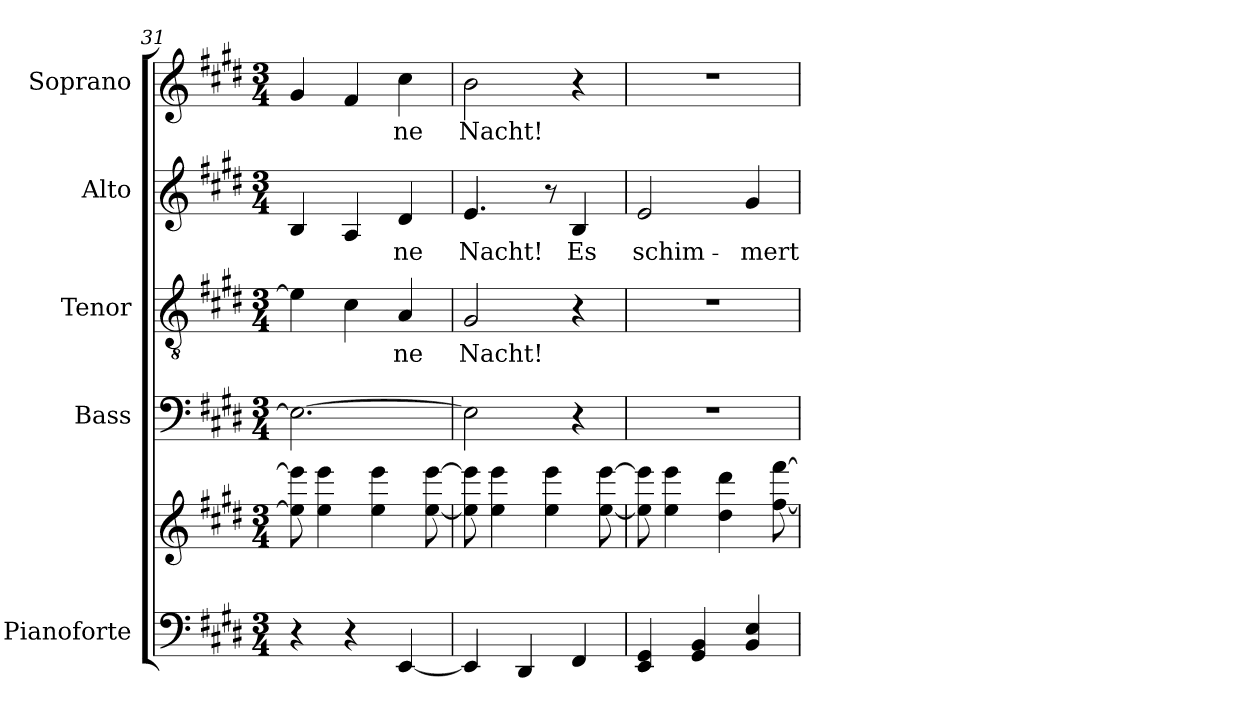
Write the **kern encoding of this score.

**kern	**kern	**kern	**kern	**text	**kern	**text	**kern	**text
*part5	*part5	*part4	*part3	*part3	*part2	*part2	*part1	*part1
*staff6	*staff5	*staff4	*staff3	*staff3	*staff2	*staff2	*staff1	*staff1
*I"Pianoforte	*	*I"Bass	*I"Tenor	*	*I"Alto	*	*I"Soprano	*
*I'Pno	*	*	*	*	*	*	*	*
*clefF4	*clefG2	*clefF4	*clefGv2	*	*clefG2	*	*clefG2	*
*k[f#c#g#d#]	*k[f#c#g#d#]	*k[f#c#g#d#]	*k[f#c#g#d#]	*	*k[f#c#g#d#]	*	*k[f#c#g#d#]	*
*M3/4	*M3/4	*M3/4	*M3/4	*	*M3/4	*	*M3/4	*
=31	=31	=31	=31	=31	=31	=31	=31	=31
4r	8ee\] 8eee\]	2.E\_	4e\]	.	4B/	.	4g#/	.
.	4ee\ 4eee\	.	.	.	.	.	.	.
4r	.	.	4c#\	.	4A/	.	4f#/	.
.	4ee\ 4eee\	.	.	.	.	.	.	.
!	!	!	!	!LO:LY:b	!	!LO:LY:b	!	!LO:LY:b
[4EE/	.	.	4A/	-ne	4d#/	-ne	4cc#\	-ne
.	[8ee\ [8eee\	.	.	.	.	.	.	.
=32	=32	=32	=32	=32	=32	=32	=32	=32
!	!	!	!	!LO:LY:b	!	!LO:LY:b	!	!LO:LY:b
4EE/]	8ee\] 8eee\]	2E\]	2G#/	Nacht!	4.e/	Nacht!	2b\	Nacht!
.	4ee\ 4eee\	.	.	.	.	.	.	.
4DD#/	.	.	.	.	.	.	.	.
.	4ee\ 4eee\	.	.	.	8r	.	.	.
!	!	!	!	!	!	!LO:LY:b	!	!
4FF#/	.	4r	4r	.	4B/	Es	4r	.
.	[8ee\ [8eee\	.	.	.	.	.	.	.
!!LO:LB:g=z
=33	=33	=33	=33	=33	=33	=33	=33	=33
!	!	!	!	!	!	!LO:LY:b	!	!
4EE/ 4GG#/	8ee\] 8eee\]	2.r	2.r	.	2e/	schim-	2.r	.
.	4ee\ 4eee\	.	.	.	.	.	.	.
4GG#/ 4BB/	.	.	.	.	.	.	.	.
.	4dd#\ 4ddd#\	.	.	.	.	.	.	.
!	!	!	!	!	!	!LO:LY:b	!	!
4BB/ 4E/	.	.	.	.	4g#/	-mert	.	.
.	[8ff#\ [8fff#\	.	.	.	.	.	.	.
=	=	=	=	=	=	=	=	=
*-	*-	*-	*-	*-	*-	*-	*-	*-
